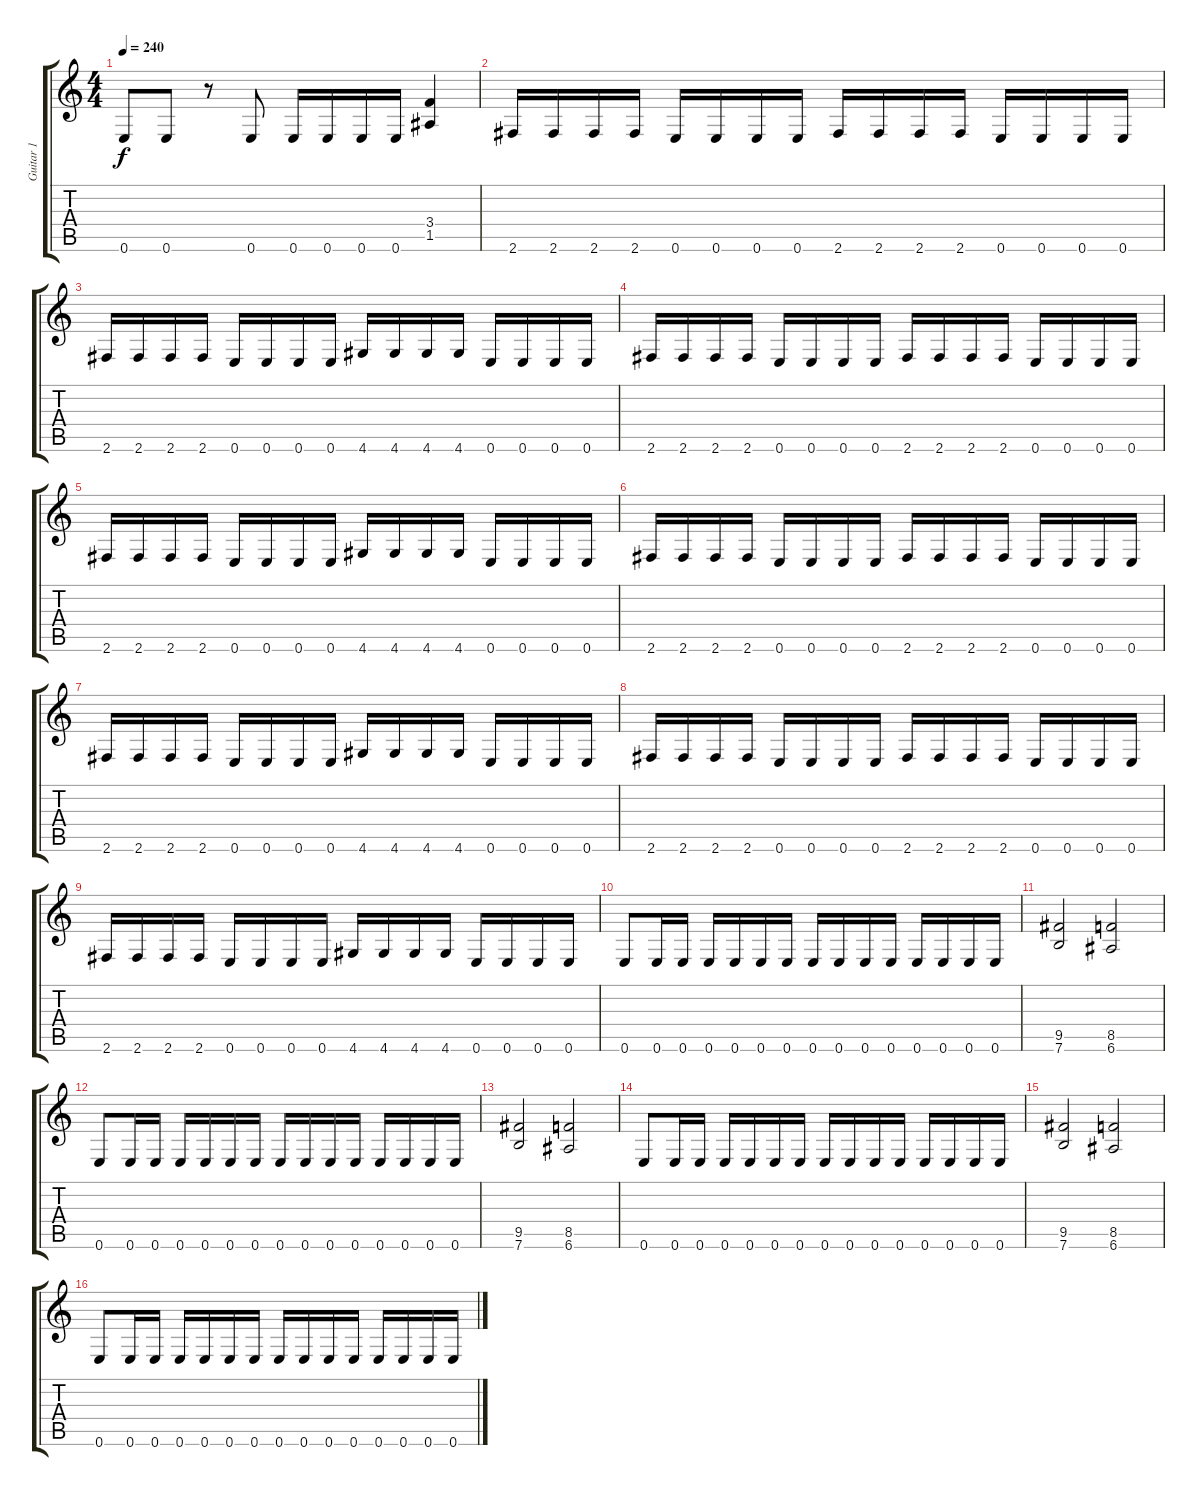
\track ("Guitar 1" "Guitar 1") {instrument distortionguitar}
\staff {score tabs}
\tuning (E4 B3 G3 D3 A2 E2) {hide}
\ts (4 4)
\tempo 240
\clef g2
\ks c
0.6.8{dy f} 0.6.8 r.8 0.6.8 0.6.16 0.6.16 0.6.16 0.6.16 (3.4 1.5).4 |
2.6.16 2.6.16 2.6.16 2.6.16 0.6.16 0.6.16 0.6.16 0.6.16 2.6.16 2.6.16 2.6.16 2.6.16 0.6.16 0.6.16 0.6.16 0.6.16 |
2.6.16 2.6.16 2.6.16 2.6.16 0.6.16 0.6.16 0.6.16 0.6.16 4.6.16 4.6.16 4.6.16 4.6.16 0.6.16 0.6.16 0.6.16 0.6.16 |
2.6.16 2.6.16 2.6.16 2.6.16 0.6.16 0.6.16 0.6.16 0.6.16 2.6.16 2.6.16 2.6.16 2.6.16 0.6.16 0.6.16 0.6.16 0.6.16 |
2.6.16 2.6.16 2.6.16 2.6.16 0.6.16 0.6.16 0.6.16 0.6.16 4.6.16 4.6.16 4.6.16 4.6.16 0.6.16 0.6.16 0.6.16 0.6.16 |
2.6.16 2.6.16 2.6.16 2.6.16 0.6.16 0.6.16 0.6.16 0.6.16 2.6.16 2.6.16 2.6.16 2.6.16 0.6.16 0.6.16 0.6.16 0.6.16 |
2.6.16 2.6.16 2.6.16 2.6.16 0.6.16 0.6.16 0.6.16 0.6.16 4.6.16 4.6.16 4.6.16 4.6.16 0.6.16 0.6.16 0.6.16 0.6.16 |
2.6.16 2.6.16 2.6.16 2.6.16 0.6.16 0.6.16 0.6.16 0.6.16 2.6.16 2.6.16 2.6.16 2.6.16 0.6.16 0.6.16 0.6.16 0.6.16 |
2.6.16 2.6.16 2.6.16 2.6.16 0.6.16 0.6.16 0.6.16 0.6.16 4.6.16 4.6.16 4.6.16 4.6.16 0.6.16 0.6.16 0.6.16 0.6.16 |
0.6.8 0.6.16 0.6.16 0.6.16 0.6.16 0.6.16 0.6.16 0.6.16 0.6.16 0.6.16 0.6.16 0.6.16 0.6.16 0.6.16 0.6.16 |
(9.5 7.6).2 (8.5 6.6).2 |
0.6.8 0.6.16 0.6.16 0.6.16 0.6.16 0.6.16 0.6.16 0.6.16 0.6.16 0.6.16 0.6.16 0.6.16 0.6.16 0.6.16 0.6.16 |
(9.5 7.6).2 (8.5 6.6).2 |
0.6.8 0.6.16 0.6.16 0.6.16 0.6.16 0.6.16 0.6.16 0.6.16 0.6.16 0.6.16 0.6.16 0.6.16 0.6.16 0.6.16 0.6.16 |
(9.5 7.6).2 (8.5 6.6).2 |
0.6.8 0.6.16 0.6.16 0.6.16 0.6.16 0.6.16 0.6.16 0.6.16 0.6.16 0.6.16 0.6.16 0.6.16 0.6.16 0.6.16 0.6.16
